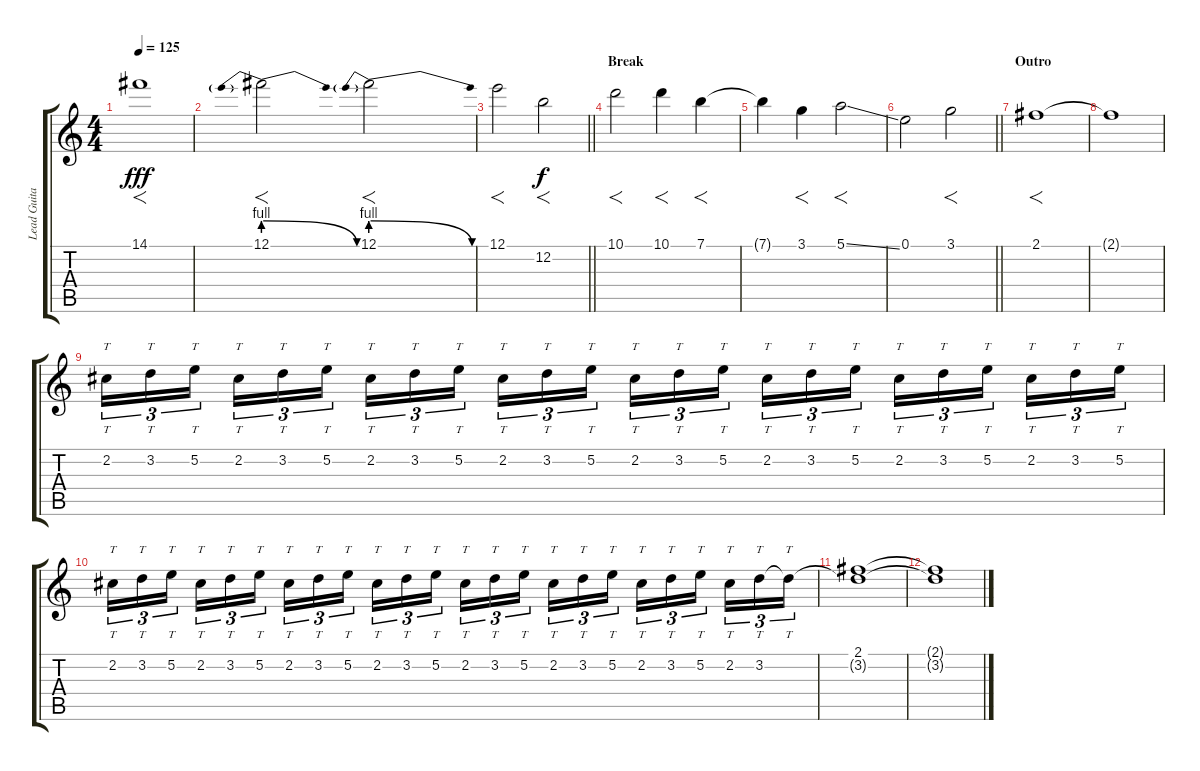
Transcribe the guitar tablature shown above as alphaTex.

\track ("Lead Guitar" "Lead Guita") {instrument overdrivenguitar}
\staff {score tabs}
\tuning (E4 B3 G3 D3 A2 E2) {hide}
\ts (4 4)
\tempo 125
\clef g2
\ks c
14.1.1{f dy fff} |
12.1{be (prebendrelease 0 4 60 0)}.2{f} 12.1{be (prebendrelease 0 4 60 0)}.2{f} |
\barLineRight lightlight
12.1.2{f} 12.2.2{f dy f} |
\section ("" "Break")
10.1.2{f} 10.1.4{f} 7.1.4{f} |
7.1{t}.4 3.1.4{f} 5.1{ss}.2{f} |
\barLineRight lightlight
0.1.2 3.1.2{f} |
\section ("" "Outro")
2.1.1{f} |
2.1{t}.1 |
2.2.16{tt tu (3 2)} 3.2.16{tt tu (3 2)} 5.2.16{tt tu (3 2) beam splitsecondary} 2.2.16{tt tu (3 2)} 3.2.16{tt tu (3 2)} 5.2.16{tt tu (3 2)} 2.2.16{tt tu (3 2)} 3.2.16{tt tu (3 2)} 5.2.16{tt tu (3 2) beam splitsecondary} 2.2.16{tt tu (3 2)} 3.2.16{tt tu (3 2)} 5.2.16{tt tu (3 2)} 2.2.16{tt tu (3 2)} 3.2.16{tt tu (3 2)} 5.2.16{tt tu (3 2) beam splitsecondary} 2.2.16{tt tu (3 2)} 3.2.16{tt tu (3 2)} 5.2.16{tt tu (3 2)} 2.2.16{tt tu (3 2)} 3.2.16{tt tu (3 2)} 5.2.16{tt tu (3 2) beam splitsecondary} 2.2.16{tt tu (3 2)} 3.2.16{tt tu (3 2)} 5.2.16{tt tu (3 2)} |
2.2.16{tt tu (3 2)} 3.2.16{tt tu (3 2)} 5.2.16{tt tu (3 2) beam splitsecondary} 2.2.16{tt tu (3 2)} 3.2.16{tt tu (3 2)} 5.2.16{tt tu (3 2)} 2.2.16{tt tu (3 2)} 3.2.16{tt tu (3 2)} 5.2.16{tt tu (3 2) beam splitsecondary} 2.2.16{tt tu (3 2)} 3.2.16{tt tu (3 2)} 5.2.16{tt tu (3 2)} 2.2.16{tt tu (3 2)} 3.2.16{tt tu (3 2)} 5.2.16{tt tu (3 2) beam splitsecondary} 2.2.16{tt tu (3 2)} 3.2.16{tt tu (3 2)} 5.2.16{tt tu (3 2)} 2.2.16{tt tu (3 2)} 3.2.16{tt tu (3 2)} 5.2.16{tt tu (3 2) beam splitsecondary} 2.2.16{tt tu (3 2)} 3.2.16{tt tu (3 2)} 3.2{t}.16{tt tu (3 2)} |
(2.1 3.2{t}).1 |
(2.1{t} 3.2{t}).1
